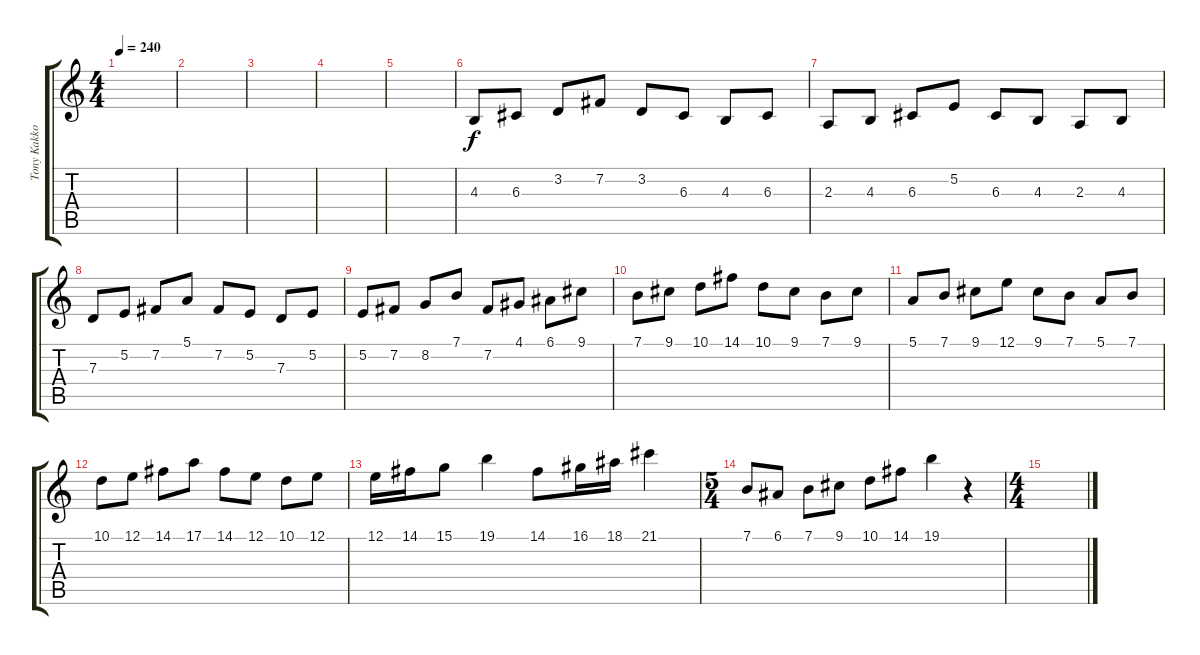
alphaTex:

\track ("Tony Kakko" "Tony Kakko") {instrument lead1square}
\staff {score tabs}
\tuning (E4 B3 G3 D3 A2 E2) {hide}
\ts (4 4)
\tempo 240
\clef g2
\ks c
|
|
|
|
|
4.3.8 6.3.8 3.2.8 7.2.8 3.2.8 6.3.8 4.3.8 6.3.8 |
2.3.8 4.3.8 6.3.8 5.2.8 6.3.8 4.3.8 2.3.8 4.3.8 |
7.3.8 5.2.8 7.2.8 5.1.8 7.2.8 5.2.8 7.3.8 5.2.8 |
5.2.8 7.2.8 8.2.8 7.1.8 7.2.8 4.1.8 6.1.8 9.1.8 |
7.1.8 9.1.8 10.1.8 14.1.8 10.1.8 9.1.8 7.1.8 9.1.8 |
5.1.8 7.1.8 9.1.8 12.1.8 9.1.8 7.1.8 5.1.8 7.1.8 |
10.1.8 12.1.8 14.1.8 17.1.8 14.1.8 12.1.8 10.1.8 12.1.8 |
12.1.16 14.1.16 15.1.8 19.1.4 14.1.8 16.1.16 18.1.16 21.1.4 |
\ts (5 4)
7.1.8 6.1.8 7.1.8 9.1.8 10.1.8 14.1.8 19.1.4 r.4 |
\ts (4 4)
